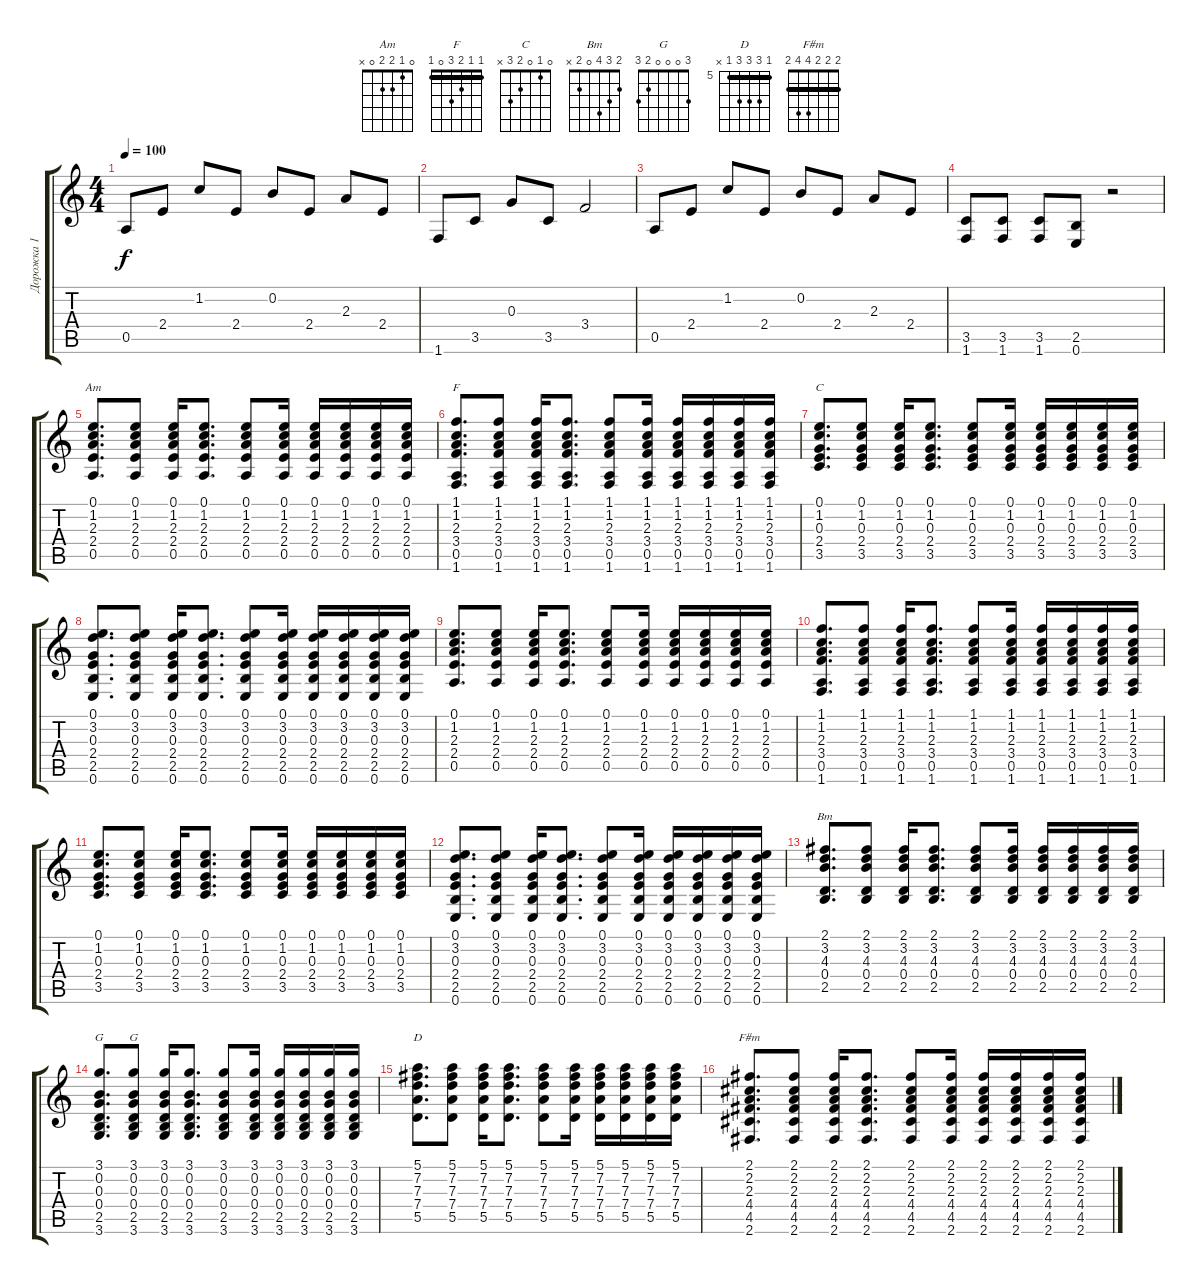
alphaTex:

\track ("Дорожка 1" "Дорожка 1") {instrument acousticguitarsteel}
\staff {score tabs}
\tuning (E4 B3 G3 D3 A2 E2) {hide}
\chord ("Am" 0 1 2 2 0 x)
\chord ("F" 1 1 2 3 0 1) {barre 1}
\chord ("C" 0 1 0 2 3 x)
\chord ("Bm" 2 3 4 0 2 x)
\chord ("G" 3 3 4 5 5 3) {barre 3}
\chord ("G" 3 0 0 0 2 3)
\chord ("D" 5 7 7 7 5 x) {firstfret 5 barre 5}
\chord ("F#m" 2 2 2 4 4 2) {barre 2}
\ts (4 4)
\tempo 100
\clef g2
\ks c
0.5.8{dy f} 2.4.8 1.2.8 2.4.8 0.2.8 2.4.8 2.3.8 2.4.8 |
1.6.8 3.5.8 0.3.8 3.5.8 3.4.2 |
0.5.8 2.4.8 1.2.8 2.4.8 0.2.8 2.4.8 2.3.8 2.4.8 |
(3.5 1.6).8 (3.5 1.6).8 (3.5 1.6).8 (2.5 0.6).8 r.2 |
(0.1 1.2 2.3 2.4 0.5).8{d ch "Am"} (0.1 1.2 2.3 2.4 0.5).8 (0.1 1.2 2.3 2.4 0.5).16 (0.1 1.2 2.3 2.4 0.5).8{d} (0.1 1.2 2.3 2.4 0.5).8 (0.1 1.2 2.3 2.4 0.5).16 (0.1 1.2 2.3 2.4 0.5).16 (0.1 1.2 2.3 2.4 0.5).16 (0.1 1.2 2.3 2.4 0.5).16 (0.1 1.2 2.3 2.4 0.5).16 |
(1.1 1.2 2.3 3.4 0.5 1.6).8{d ch "F"} (1.1 1.2 2.3 3.4 0.5 1.6).8 (1.1 1.2 2.3 3.4 0.5 1.6).16 (1.1 1.2 2.3 3.4 0.5 1.6).8{d} (1.1 1.2 2.3 3.4 0.5 1.6).8 (1.1 1.2 2.3 3.4 0.5 1.6).16 (1.1 1.2 2.3 3.4 0.5 1.6).16 (1.1 1.2 2.3 3.4 0.5 1.6).16 (1.1 1.2 2.3 3.4 0.5 1.6).16 (1.1 1.2 2.3 3.4 0.5 1.6).16 |
(0.1 1.2 0.3 2.4 3.5).8{d ch "C"} (0.1 1.2 0.3 2.4 3.5).8 (0.1 1.2 0.3 2.4 3.5).16 (0.1 1.2 0.3 2.4 3.5).8{d} (0.1 1.2 0.3 2.4 3.5).8 (0.1 1.2 0.3 2.4 3.5).16 (0.1 1.2 0.3 2.4 3.5).16 (0.1 1.2 0.3 2.4 3.5).16 (0.1 1.2 0.3 2.4 3.5).16 (0.1 1.2 0.3 2.4 3.5).16 |
(0.1 3.2 0.3 2.4 2.5 0.6).8{d} (0.1 3.2 0.3 2.4 2.5 0.6).8 (0.1 3.2 0.3 2.4 2.5 0.6).16 (0.1 3.2 0.3 2.4 2.5 0.6).8{d} (0.1 3.2 0.3 2.4 2.5 0.6).8 (0.1 3.2 0.3 2.4 2.5 0.6).16 (0.1 3.2 0.3 2.4 2.5 0.6).16 (0.1 3.2 0.3 2.4 2.5 0.6).16 (0.1 3.2 0.3 2.4 2.5 0.6).16 (0.1 3.2 0.3 2.4 2.5 0.6).16 |
(0.1 1.2 2.3 2.4 0.5).8{d} (0.1 1.2 2.3 2.4 0.5).8 (0.1 1.2 2.3 2.4 0.5).16 (0.1 1.2 2.3 2.4 0.5).8{d} (0.1 1.2 2.3 2.4 0.5).8 (0.1 1.2 2.3 2.4 0.5).16 (0.1 1.2 2.3 2.4 0.5).16 (0.1 1.2 2.3 2.4 0.5).16 (0.1 1.2 2.3 2.4 0.5).16 (0.1 1.2 2.3 2.4 0.5).16 |
(1.1 1.2 2.3 3.4 0.5 1.6).8{d} (1.1 1.2 2.3 3.4 0.5 1.6).8 (1.1 1.2 2.3 3.4 0.5 1.6).16 (1.1 1.2 2.3 3.4 0.5 1.6).8{d} (1.1 1.2 2.3 3.4 0.5 1.6).8 (1.1 1.2 2.3 3.4 0.5 1.6).16 (1.1 1.2 2.3 3.4 0.5 1.6).16 (1.1 1.2 2.3 3.4 0.5 1.6).16 (1.1 1.2 2.3 3.4 0.5 1.6).16 (1.1 1.2 2.3 3.4 0.5 1.6).16 |
(0.1 1.2 0.3 2.4 3.5).8{d} (0.1 1.2 0.3 2.4 3.5).8 (0.1 1.2 0.3 2.4 3.5).16 (0.1 1.2 0.3 2.4 3.5).8{d} (0.1 1.2 0.3 2.4 3.5).8 (0.1 1.2 0.3 2.4 3.5).16 (0.1 1.2 0.3 2.4 3.5).16 (0.1 1.2 0.3 2.4 3.5).16 (0.1 1.2 0.3 2.4 3.5).16 (0.1 1.2 0.3 2.4 3.5).16 |
(0.1 3.2 0.3 2.4 2.5 0.6).8{d} (0.1 3.2 0.3 2.4 2.5 0.6).8 (0.1 3.2 0.3 2.4 2.5 0.6).16 (0.1 3.2 0.3 2.4 2.5 0.6).8{d} (0.1 3.2 0.3 2.4 2.5 0.6).8 (0.1 3.2 0.3 2.4 2.5 0.6).16 (0.1 3.2 0.3 2.4 2.5 0.6).16 (0.1 3.2 0.3 2.4 2.5 0.6).16 (0.1 3.2 0.3 2.4 2.5 0.6).16 (0.1 3.2 0.3 2.4 2.5 0.6).16 |
(2.1 3.2 4.3 0.4 2.5).8{d ch "Bm"} (2.1 3.2 4.3 0.4 2.5).8 (2.1 3.2 4.3 0.4 2.5).16 (2.1 3.2 4.3 0.4 2.5).8{d} (2.1 3.2 4.3 0.4 2.5).8 (2.1 3.2 4.3 0.4 2.5).16 (2.1 3.2 4.3 0.4 2.5).16 (2.1 3.2 4.3 0.4 2.5).16 (2.1 3.2 4.3 0.4 2.5).16 (2.1 3.2 4.3 0.4 2.5).16 |
(3.1 0.2 0.3 0.4 2.5 3.6).8{d ch "G"} (3.1 0.2 0.3 0.4 2.5 3.6).8{ch "G"} (3.1 0.2 0.3 0.4 2.5 3.6).16 (3.1 0.2 0.3 0.4 2.5 3.6).8{d} (3.1 0.2 0.3 0.4 2.5 3.6).8 (3.1 0.2 0.3 0.4 2.5 3.6).16 (3.1 0.2 0.3 0.4 2.5 3.6).16 (3.1 0.2 0.3 0.4 2.5 3.6).16 (3.1 0.2 0.3 0.4 2.5 3.6).16 (3.1 0.2 0.3 0.4 2.5 3.6).16 |
(5.1 7.2 7.3 7.4 5.5).8{d ch "D"} (5.1 7.2 7.3 7.4 5.5).8 (5.1 7.2 7.3 7.4 5.5).16 (5.1 7.2 7.3 7.4 5.5).8{d} (5.1 7.2 7.3 7.4 5.5).8 (5.1 7.2 7.3 7.4 5.5).16 (5.1 7.2 7.3 7.4 5.5).16 (5.1 7.2 7.3 7.4 5.5).16 (5.1 7.2 7.3 7.4 5.5).16 (5.1 7.2 7.3 7.4 5.5).16 |
(2.1 2.2 2.3 4.4 4.5 2.6).8{d ch "F#m"} (2.1 2.2 2.3 4.4 4.5 2.6).8 (2.1 2.2 2.3 4.4 4.5 2.6).16 (2.1 2.2 2.3 4.4 4.5 2.6).8{d} (2.1 2.2 2.3 4.4 4.5 2.6).8 (2.1 2.2 2.3 4.4 4.5 2.6).16 (2.1 2.2 2.3 4.4 4.5 2.6).16 (2.1 2.2 2.3 4.4 4.5 2.6).16 (2.1 2.2 2.3 4.4 4.5 2.6).16 (2.1 2.2 2.3 4.4 4.5 2.6).16
